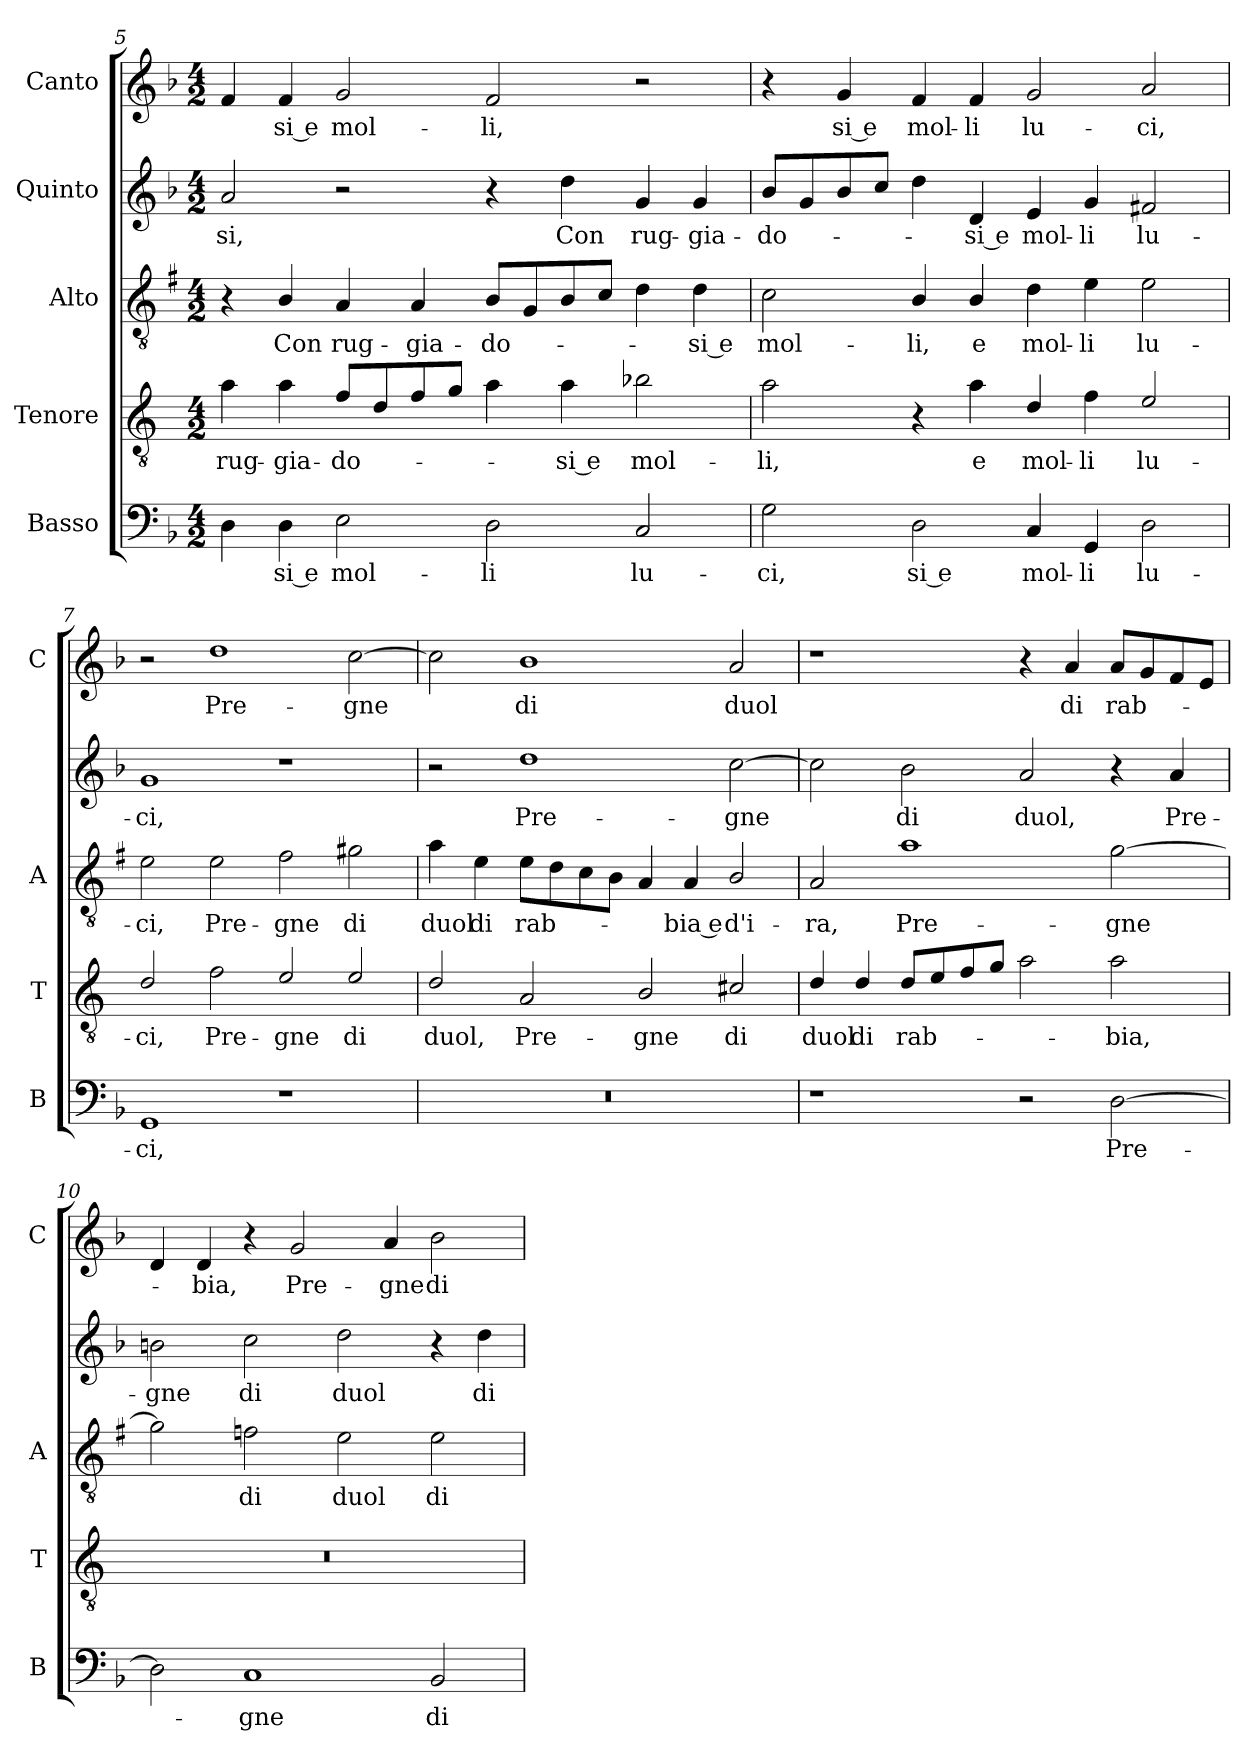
**kern	**text	**kern	**text	**kern	**text	**kern	**text	**kern	**text
*part5	*part5	*part4	*part4	*part3	*part3	*part2	*part2	*part1	*part1
*staff5	*staff5	*staff4	*staff4	*staff3	*staff3	*staff2	*staff2	*staff1	*staff1
*I"Basso	*	*I"Tenore	*	*I"Alto	*	*I"Quinto	*	*I"Canto	*
*I'B	*	*I'T	*	*I'A	*	*	*	*I'C	*
*clefF4	*	*clefGv2	*	*clefGv2	*	*clefG2	*	*clefG2	*
*	*	*ITrd4c7	*	*ITrd1c2	*	*	*	*	*
*k[b-]	*	*k[b-]	*	*k[b-]	*	*k[b-]	*	*k[b-]	*
*F:	*	*F:	*	*F:	*	*F:	*	*F:	*
*M4/2	*	*M4/2	*	*M4/2	*	*M4/2	*	*M4/2	*
=5	=5	=5	=5	=5	=5	=5	=5	=5	=5
!	!	!	!LO:LY:b	!	!	!	!LO:LY:b	!	!
4D\	.	4d\	rug-	4r	.	2a/	-si,	4f/	.
!	!LO:LY:b	!	!LO:LY:b	!	!LO:LY:b	!	!	!	!LO:LY:b
4D\	-si e	4d\	-gia-	4A/	Con	.	.	4f/	-si e
!	!LO:LY:b	!	!LO:LY:b	!	!LO:LY:b	!	!	!	!LO:LY:b
2E\	mol-	8B-/L	-do-	4G/	rug-	2r	.	2g/	mol-
.	.	8G/	.	.	.	.	.	.	.
!	!	!	!	!	!LO:LY:b	!	!	!	!
.	.	8B-/	.	4G/	-gia-	.	.	.	.
.	.	8c/J	.	.	.	.	.	.	.
!	!LO:LY:b	!	!	!	!LO:LY:b	!	!	!	!LO:LY:b
2D\	-li	4d\	.	8A/L	-do-	4r	.	2f/	-li,
.	.	.	.	8F/	.	.	.	.	.
!	!	!	!LO:LY:b	!	!	!	!LO:LY:b	!	!
.	.	4d\	-si e	8A/	.	4dd\	Con	.	.
.	.	.	.	8B-/J	.	.	.	.	.
!	!LO:LY:b	!	!LO:LY:b	!	!	!	!LO:LY:b	!	!
2C/	lu-	2e-X\	mol-	4c\	.	4g/	rug-	2r	.
!	!	!	!	!	!LO:LY:b	!	!LO:LY:b	!	!
.	.	.	.	4c\	-si e	4g/	-gia-	.	.
!!LO:PB:g=z
=6	=6	=6	=6	=6	=6	=6	=6	=6	=6
!	!LO:LY:b	!	!LO:LY:b	!	!LO:LY:b	!	!LO:LY:b	!	!
2G\	-ci,	2d\	-li,	2B-\	mol-	8b-/L	-do-	4r	.
.	.	.	.	.	.	8g/	.	.	.
!	!	!	!	!	!	!	!	!	!LO:LY:b
.	.	.	.	.	.	8b-/	.	4g/	si e
.	.	.	.	.	.	8cc/J	.	.	.
!	!LO:LY:b	!	!	!	!LO:LY:b	!	!	!	!LO:LY:b
2D\	si e	4r	.	4A/	-li,	4dd\	.	4f/	mol-
!	!	!	!LO:LY:b	!	!LO:LY:b	!	!LO:LY:b	!	!LO:LY:b
.	.	4d\	e	4A/	e	4d/	-si e	4f/	-li
!	!LO:LY:b	!	!LO:LY:b	!	!LO:LY:b	!	!LO:LY:b	!	!LO:LY:b
4C/	mol-	4G/	mol-	4c\	mol-	4e/	mol-	2g/	lu-
!	!LO:LY:b	!	!LO:LY:b	!	!LO:LY:b	!	!LO:LY:b	!	!
4GG/	-li	4B-\	-li	4d\	-li	4g/	-li	.	.
!	!LO:LY:b	!	!LO:LY:b	!	!LO:LY:b	!	!LO:LY:b	!	!LO:LY:b
2D\	lu-	2A/	lu-	2d\	lu-	2f#X/	lu-	2a/	-ci,
=7	=7	=7	=7	=7	=7	=7	=7	=7	=7
!	!LO:LY:b	!	!LO:LY:b	!	!LO:LY:b	!	!LO:LY:b	!	!
1GG	-ci,	2G/	-ci,	2d\	-ci,	1g	-ci,	2r	.
!	!	!	!LO:LY:b	!	!LO:LY:b	!	!	!	!LO:LY:b
.	.	2B-\	Pre-	2d\	Pre-	.	.	1dd	Pre-
!	!	!	!LO:LY:b	!	!LO:LY:b	!	!	!	!
1r	.	2A/	-gne	2e\	-gne	1r	.	.	.
!	!	!	!LO:LY:b	!	!LO:LY:b	!	!	!	!LO:LY:b
.	.	2A/	di	2f#X\	di	.	.	[2cc\	-gne
=8	=8	=8	=8	=8	=8	=8	=8	=8	=8
!	!	!	!LO:LY:b	!	!LO:LY:b	!	!	!	!
0r	.	2G/	duol,	4g\	duol	2r	.	2cc\]	.
!	!	!	!	!	!LO:LY:b	!	!	!	!
.	.	.	.	4d\	di	.	.	.	.
!	!	!	!LO:LY:b	!	!LO:LY:b	!	!LO:LY:b	!	!LO:LY:b
.	.	2D/	Pre-	8d\L	rab-	1dd	Pre-	1b-	di
.	.	.	.	8c\	.	.	.	.	.
.	.	.	.	8B-\	.	.	.	.	.
.	.	.	.	8A\J	.	.	.	.	.
!	!	!	!LO:LY:b	!	!	!	!	!	!
.	.	2E/	-gne	4G/	.	.	.	.	.
!	!	!	!	!	!LO:LY:b	!	!	!	!
.	.	.	.	4G/	-bia e	.	.	.	.
!	!	!	!LO:LY:b	!	!LO:LY:b	!	!LO:LY:b	!	!LO:LY:b
.	.	2F#X/	di	2A/	d'i-	[2cc\	-gne	2a/	duol
!!LO:LB:g=z
=9	=9	=9	=9	=9	=9	=9	=9	=9	=9
!	!	!	!LO:LY:b	!	!LO:LY:b	!	!	!	!
1r	.	4G/	duol	2G/	-ra,	2cc\]	.	1r	.
!	!	!	!LO:LY:b	!	!	!	!	!	!
.	.	4G/	di	.	.	.	.	.	.
!	!	!	!LO:LY:b	!	!LO:LY:b	!	!LO:LY:b	!	!
.	.	8G/L	rab-	1g	Pre-	2b-\	di	.	.
.	.	8A/	.	.	.	.	.	.	.
.	.	8B-/	.	.	.	.	.	.	.
.	.	8c/J	.	.	.	.	.	.	.
!	!	!	!	!	!	!	!LO:LY:b	!	!
2r	.	2d\	.	.	.	2a/	duol,	4r	.
!	!	!	!	!	!	!	!	!	!LO:LY:b
.	.	.	.	.	.	.	.	4a/	di
!	!LO:LY:b	!	!LO:LY:b	!	!LO:LY:b	!	!	!	!LO:LY:b
[2D\	Pre-	2d\	-bia,	[2f\	-gne	4r	.	8a/L	rab-
.	.	.	.	.	.	.	.	8g/	.
!	!	!	!	!	!	!	!LO:LY:b	!	!
.	.	.	.	.	.	4a/	Pre-	8f/	.
.	.	.	.	.	.	.	.	8e/J	.
=10	=10	=10	=10	=10	=10	=10	=10	=10	=10
!	!	!	!	!	!	!	!LO:LY:b	!	!
2D\]	.	0r	.	2f\]	.	2bn\	-gne	4d/	.
!	!	!	!	!	!	!	!	!	!LO:LY:b
.	.	.	.	.	.	.	.	4d/	-bia,
!	!LO:LY:b	!	!	!	!LO:LY:b	!	!LO:LY:b	!	!
1C	-gne	.	.	2e-X\	di	2cc\	di	4r	.
!	!	!	!	!	!	!	!	!	!LO:LY:b
.	.	.	.	.	.	.	.	2g/	Pre-
!	!	!	!	!	!LO:LY:b	!	!LO:LY:b	!	!
.	.	.	.	2d\	duol	2dd\	duol	.	.
!	!	!	!	!	!	!	!	!	!LO:LY:b
.	.	.	.	.	.	.	.	4a/	-gne
!	!LO:LY:b	!	!	!	!LO:LY:b	!	!	!	!LO:LY:b
2BB-/	di	.	.	2d\	di	4r	.	2b-\	di
!	!	!	!	!	!	!	!LO:LY:b	!	!
.	.	.	.	.	.	4dd\	di	.	.
=	=	=	=	=	=	=	=	=	=
*-	*-	*-	*-	*-	*-	*-	*-	*-	*-
